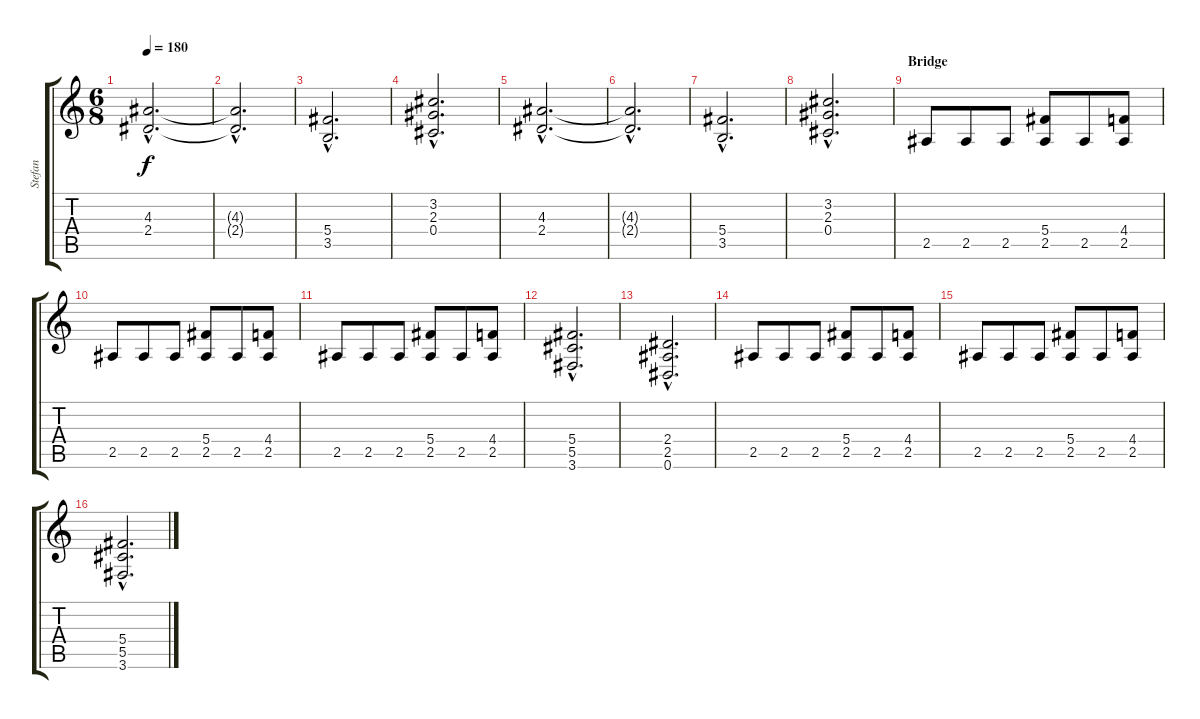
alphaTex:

\track ("Stefan" "Stefan") {instrument distortionguitar}
\staff {score tabs}
\tuning (Eb4 Bb3 Gb3 Db3 Ab2 Eb2) {hide}
\ts (6 8)
\tempo 180
\clef g2
\ks c
(4.3{hac} 2.4{hac}).2{d dy f} |
(4.3{hac t} 2.4{hac t}).2{d} |
(5.4{hac} 3.5{hac}).2{d} |
(3.2{hac} 2.3{hac} 0.4{hac}).2{d} |
(4.3{hac} 2.4{hac}).2{d} |
(4.3{hac t} 2.4{hac t}).2{d} |
(5.4{hac} 3.5{hac}).2{d} |
(3.2{hac} 2.3{hac} 0.4{hac}).2{d} |
\section ("" "Bridge")
2.5.8 2.5.8 2.5.8 (5.4 2.5).8 2.5.8 (4.4 2.5).8 |
2.5.8 2.5.8 2.5.8 (5.4 2.5).8 2.5.8 (4.4 2.5).8 |
2.5.8 2.5.8 2.5.8 (5.4 2.5).8 2.5.8 (4.4 2.5).8 |
(5.4{hac} 5.5{hac} 3.6{hac}).2{d} |
(2.4{hac} 2.5{hac} 0.6{hac}).2{d} |
2.5.8 2.5.8 2.5.8 (5.4 2.5).8 2.5.8 (4.4 2.5).8 |
2.5.8 2.5.8 2.5.8 (5.4 2.5).8 2.5.8 (4.4 2.5).8 |
(5.4{hac} 5.5{hac} 3.6{hac}).2{d}
